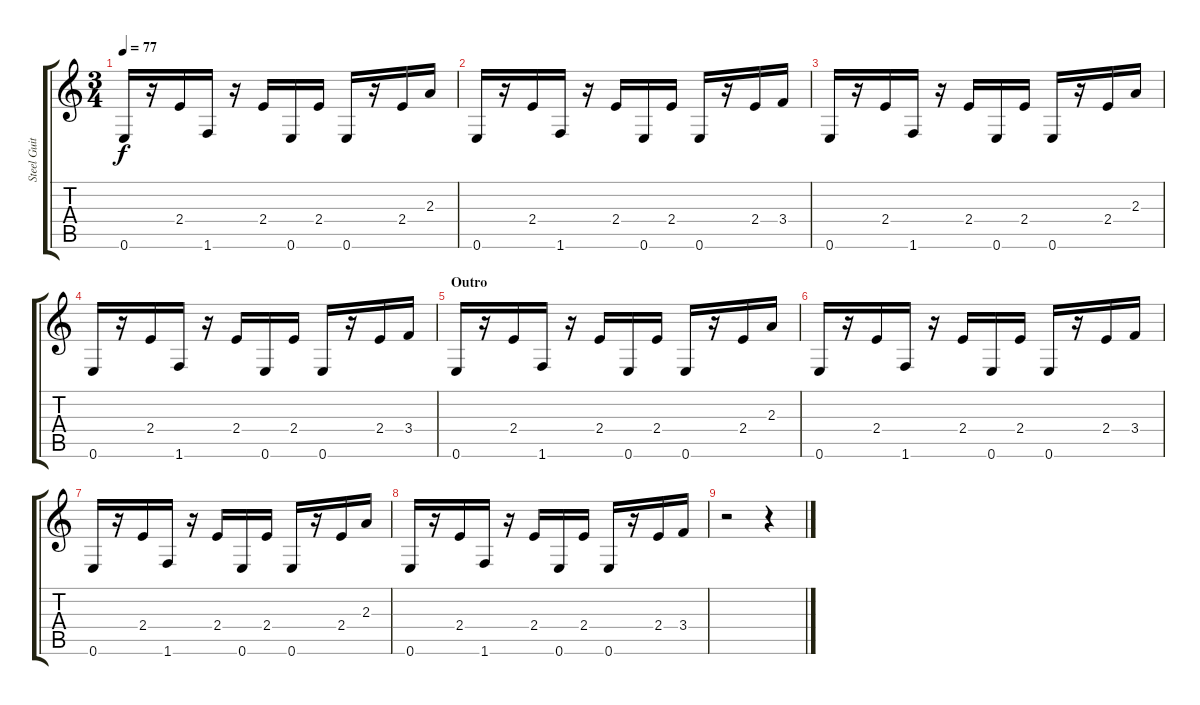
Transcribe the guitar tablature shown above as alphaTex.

\track ("Steel Guitar" "Steel Guit") {instrument acousticguitarsteel}
\staff {score tabs}
\tuning (E4 B3 G3 D3 A2 E2) {hide}
\ts (3 4)
\tempo 77
\clef g2
\ks c
0.6.16{dy f} r.16 2.4.16 1.6.16 r.16 2.4.16 0.6.16 2.4.16 0.6.16 r.16 2.4.16 2.3.16 |
0.6.16 r.16 2.4.16 1.6.16 r.16 2.4.16 0.6.16 2.4.16 0.6.16 r.16 2.4.16 3.4.16 |
0.6.16 r.16 2.4.16 1.6.16 r.16 2.4.16 0.6.16 2.4.16 0.6.16 r.16 2.4.16 2.3.16 |
0.6.16 r.16 2.4.16 1.6.16 r.16 2.4.16 0.6.16 2.4.16 0.6.16 r.16 2.4.16 3.4.16 |
\section ("" "Outro")
0.6.16 r.16 2.4.16 1.6.16 r.16 2.4.16 0.6.16 2.4.16 0.6.16 r.16 2.4.16 2.3.16 |
0.6.16 r.16 2.4.16 1.6.16 r.16 2.4.16 0.6.16 2.4.16 0.6.16 r.16 2.4.16 3.4.16 |
0.6.16 r.16 2.4.16 1.6.16 r.16 2.4.16 0.6.16 2.4.16 0.6.16 r.16 2.4.16 2.3.16 |
0.6.16{volume 16} r.16 2.4.16 1.6.16 r.16 2.4.16 0.6.16 2.4.16 0.6.16 r.16 2.4.16 3.4.16 |
r.2 r.4
